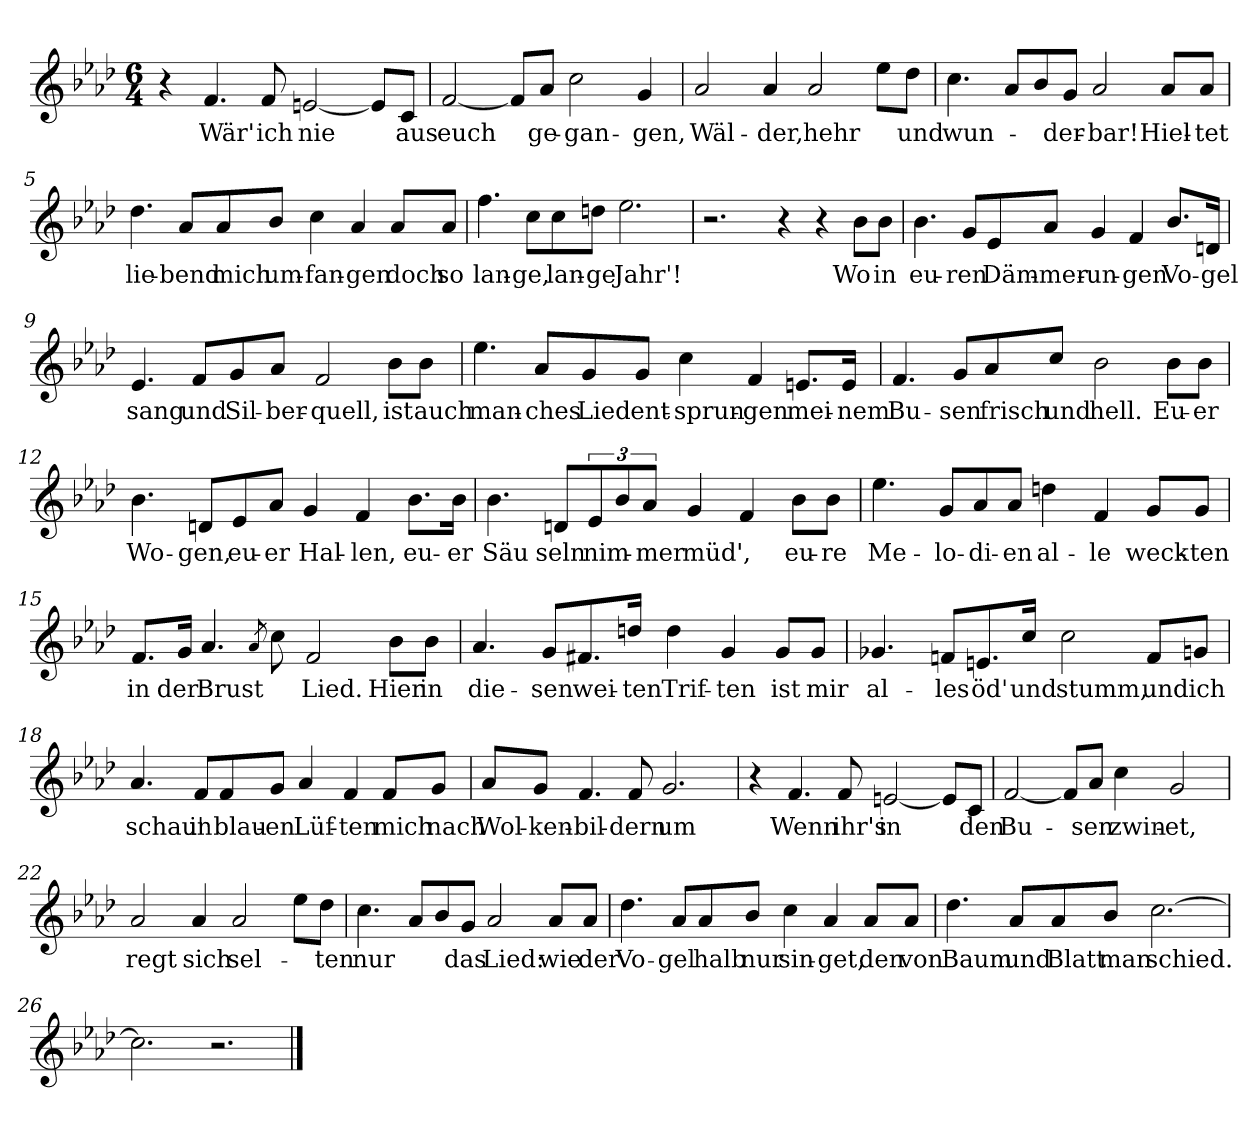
**kern	**text
*part1	*part1
*staff1	*staff1
*clefG2	*
*k[b-e-a-d-]	*
*M6/4	*
=1	=1
4r	.
!	!LO:LY:b
4.f/	Wär'
!	!LO:LY:b
8f/	ich
!	!LO:LY:b
[2en/	nie
8e/L]	.
!	!LO:LY:b
8c/J	aus
=2	=2
!	!LO:LY:b
[2f/	euch
8f/L]	.
!	!LO:LY:b
8a-/J	ge-
!	!LO:LY:b
2cc\	-gan-
!	!LO:LY:b
4g/	-gen,
=3	=3
!	!LO:LY:b
2a-/	Wäl-
!	!LO:LY:b
4a-/	-der,
!	!LO:LY:b
2a-/	hehr
8ee-\L	.
!	!LO:LY:b
8dd-\J	und
=4	=4
!	!LO:LY:b
4.cc\	wun-
8a-/L	.
8b-/	.
!	!LO:LY:b
8g/J	-der-
!	!LO:LY:b
2a-/	-bar!
!	!LO:LY:b
8a-/L	Hiel-
!	!LO:LY:b
8a-/J	-tet
!!LO:LB:g=z
=5	=5
!	!LO:LY:b
4.dd-\	lie-
!	!LO:LY:b
8a-/L	-bend
!	!LO:LY:b
8a-/	mich
!	!LO:LY:b
8b-/J	um-
!	!LO:LY:b
4cc\	-fan-
!	!LO:LY:b
4a-/	-gen
!	!LO:LY:b
8a-/L	doch
!	!LO:LY:b
8a-/J	so
=6	=6
!	!LO:LY:b
4.ff\	lan-
!	!LO:LY:b
8cc\L	-ge,
!	!LO:LY:b
8cc\	lan-
!	!LO:LY:b
8ddn\J	-ge
!	!LO:LY:b
2.ee-\	Jahr'!
=7	=7
2.r	.
4r	.
4r	.
!	!LO:LY:b
8b-\L	Wo
!	!LO:LY:b
8b-\J	in
=8	=8
!	!LO:LY:b
4.b-\	eu-
!	!LO:LY:b
8g/L	-ren
!	!LO:LY:b
8e-/	Däm-
!	!LO:LY:b
8a-/J	-mer-
!	!LO:LY:b
4g/	-un-
!	!LO:LY:b
4f/	-gen
!	!LO:LY:b
8.b-/L	Vo-
!	!LO:LY:b
16dn/Jk	-gel
!!LO:LB:g=z
=9	=9
!	!LO:LY:b
4.e-/	sang
!	!LO:LY:b
8f/L	und
!	!LO:LY:b
8g/	Sil-
!	!LO:LY:b
8a-/J	-ber-
!	!LO:LY:b
2f/	-quell,
!	!LO:LY:b
8b-\L	ist
!	!LO:LY:b
8b-\J	auch
=10	=10
!	!LO:LY:b
4.ee-\	man-
!	!LO:LY:b
8a-/L	-ches
!	!LO:LY:b
8g/	Lied
!	!LO:LY:b
8g/J	ent-
!	!LO:LY:b
4cc\	-sprun-
!	!LO:LY:b
4f/	-gen
!	!LO:LY:b
8.en/L	mei-
!	!LO:LY:b
16e/Jk	-nem
=11	=11
!	!LO:LY:b
4.f/	Bu-
!	!LO:LY:b
8g/L	-sen
!	!LO:LY:b
8a-/	frisch
!	!LO:LY:b
8cc/J	und
!	!LO:LY:b
2b-\	hell.
!	!LO:LY:b
8b-\L	Eu-
!	!LO:LY:b
8b-\J	-er
!!LO:LB:g=z
=12	=12
!	!LO:LY:b
4.b-\	Wo-
!	!LO:LY:b
8dn/L	-gen,
!	!LO:LY:b
8e-/	eu-
!	!LO:LY:b
8a-/J	-er
!	!LO:LY:b
4g/	Hal-
!	!LO:LY:b
4f/	-len,
!	!LO:LY:b
8.b-\L	eu-
!	!LO:LY:b
16b-\Jk	-er
=13	=13
!	!LO:LY:b
4.b-\	Säu
!	!LO:LY:b
8dn/L	-seln
!	!LO:LY:b
12e-/	nim-
12b-/	.
!	!LO:LY:b
12a-/J	-mer
!	!LO:LY:b
4g/	müd',
4f/	.
!	!LO:LY:b
8b-\L	eu-
!	!LO:LY:b
8b-\J	-re
=14	=14
!	!LO:LY:b
4.ee-\	Me-
!	!LO:LY:b
8g/L	-lo-
!	!LO:LY:b
8a-/	-di-
!	!LO:LY:b
8a-/J	-en
!	!LO:LY:b
4ddn\	al-
!	!LO:LY:b
4f/	-le
!	!LO:LY:b
8g/L	weck-
!	!LO:LY:b
8g/J	-ten
=15	=15
!	!LO:LY:b
8.f/L	in
!	!LO:LY:b
16g/Jk	der
!	!LO:LY:b
4.a-/	Brust
8qa-/	.
8cc\	.
!	!LO:LY:b
2f/	Lied.
!	!LO:LY:b
8b-\L	Hier
!	!LO:LY:b
8b-\J	in
!!LO:LB:g=z
=16	=16
!	!LO:LY:b
4.a-/	die-
!	!LO:LY:b
8g/L	-sen
!	!LO:LY:b
8.f#X/	wei-
!	!LO:LY:b
16ddn/Jk	-ten
!	!LO:LY:b
4dd\	Trif-
!	!LO:LY:b
4g/	-ten
!	!LO:LY:b
8g/L	ist
!	!LO:LY:b
8g/J	mir
=17	=17
!	!LO:LY:b
4.g-X/	al-
!	!LO:LY:b
8fn/L	-les
!	!LO:LY:b
8.en/	öd'
!	!LO:LY:b
16cc/Jk	und
!	!LO:LY:b
2cc\	stumm,
!	!LO:LY:b
8f/L	und
!	!LO:LY:b
8gn/J	ich
=18	=18
!	!LO:LY:b
4.a-/	schau'
!	!LO:LY:b
8f/L	in
!	!LO:LY:b
8f/	blau-
!	!LO:LY:b
8g/J	-en
!	!LO:LY:b
4a-/	Lüf-
!	!LO:LY:b
4f/	-ten
!	!LO:LY:b
8f/L	mich
!	!LO:LY:b
8g/J	nach
!!LO:LB:g=z
=19	=19
!	!LO:LY:b
8a-/L	Wol-
!	!LO:LY:b
8g/J	-ken-
!	!LO:LY:b
4.f/	-bil-
!	!LO:LY:b
8f/	-dern
!	!LO:LY:b
2.g/	um
=20	=20
4r	.
!	!LO:LY:b
4.f/	Wenn
!	!LO:LY:b
8f/	ihr's
!	!LO:LY:b
[2en/	in
8e/L]	.
!	!LO:LY:b
8c/J	den
=21	=21
!	!LO:LY:b
[2f/	Bu-
8f/L]	.
!	!LO:LY:b
8a-/J	-sen
!	!LO:LY:b
4cc\	zwin-
!	!LO:LY:b
2g/	-et,
=22	=22
!	!LO:LY:b
2a-/	regt
!	!LO:LY:b
4a-/	sich
!	!LO:LY:b
2a-/	sel-
8ee-\L	.
!	!LO:LY:b
8dd-\J	-ten
=23	=23
!	!LO:LY:b
4.cc\	nur
8a-/L	.
8b-/	.
!	!LO:LY:b
8g/J	das
!	!LO:LY:b
2a-/	Lied:
!	!LO:LY:b
8a-/L	wie
!	!LO:LY:b
8a-/J	der
!!LO:LB:g=z
=24	=24
!	!LO:LY:b
4.dd-\	Vo-
!	!LO:LY:b
8a-/L	-gel
!	!LO:LY:b
8a-/	halb
!	!LO:LY:b
8b-/J	nur
!	!LO:LY:b
4cc\	sin-
!	!LO:LY:b
4a-/	-get,
!	!LO:LY:b
8a-/L	den
!	!LO:LY:b
8a-/J	von
=25	=25
!	!LO:LY:b
4.dd-\	Baum
!	!LO:LY:b
8a-/L	und
!	!LO:LY:b
8a-/	Blatt
!	!LO:LY:b
8b-/J	man
!	!LO:LY:b
[2.cc\	schied.
=26	=26
2.cc\]	.
2.r	.
==	==
*-	*-
